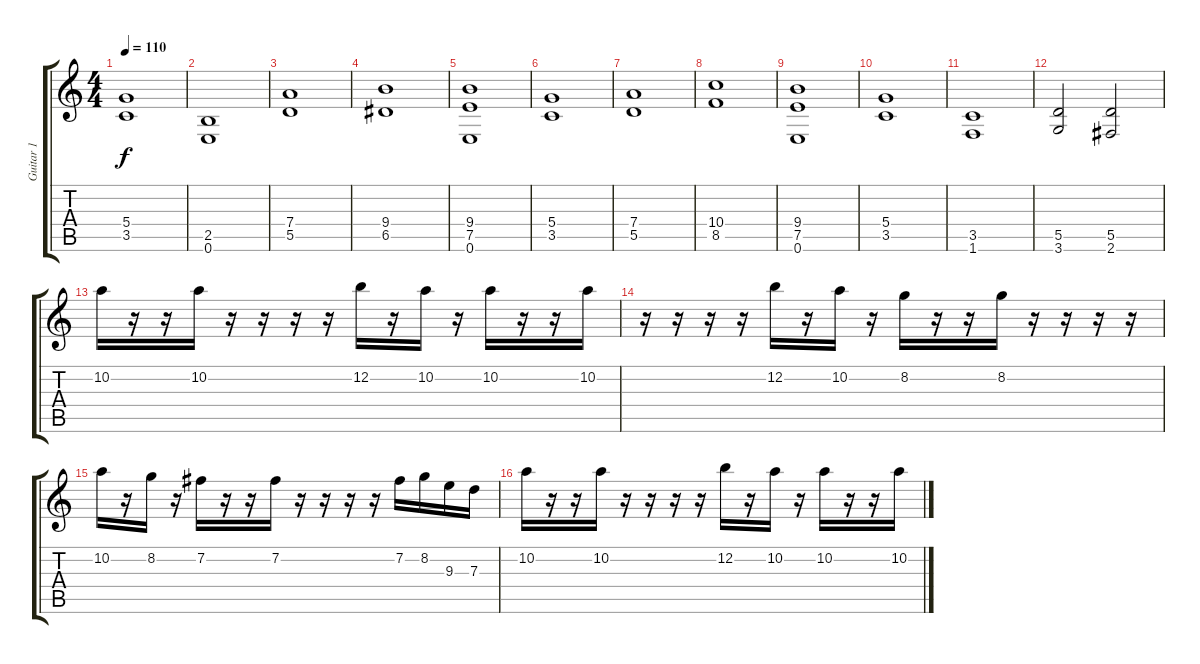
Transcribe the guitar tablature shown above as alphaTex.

\track ("Guitar 1" "Guitar 1") {instrument distortionguitar}
\staff {score tabs}
\tuning (E4 B3 G3 D3 A2 E2) {hide}
\ts (4 4)
\tempo 110
\clef g2
\ks c
(5.4 3.5).1{dy f} |
(2.5 0.6).1 |
(7.4 5.5).1 |
(9.4 6.5).1 |
(9.4 7.5 0.6).1 |
(5.4 3.5).1 |
(7.4 5.5).1 |
(10.4 8.5).1 |
(9.4 7.5 0.6).1 |
(5.4 3.5).1 |
(3.5 1.6).1 |
(5.5 3.6).2 (5.5 2.6).2 |
10.2.16 r.16 r.16 10.2.16 r.16 r.16 r.16 r.16 12.2.16 r.16 10.2.16 r.16 10.2.16 r.16 r.16 10.2.16 |
r.16 r.16 r.16 r.16 12.2.16 r.16 10.2.16 r.16 8.2.16 r.16 r.16 8.2.16 r.16 r.16 r.16 r.16 |
10.2.16 r.16 8.2.16 r.16 7.2.16 r.16 r.16 7.2.16 r.16 r.16 r.16 r.16 7.2.16 8.2.16 9.3.16 7.3.16 |
10.2.16 r.16 r.16 10.2.16 r.16 r.16 r.16 r.16 12.2.16 r.16 10.2.16 r.16 10.2.16 r.16 r.16 10.2.16
